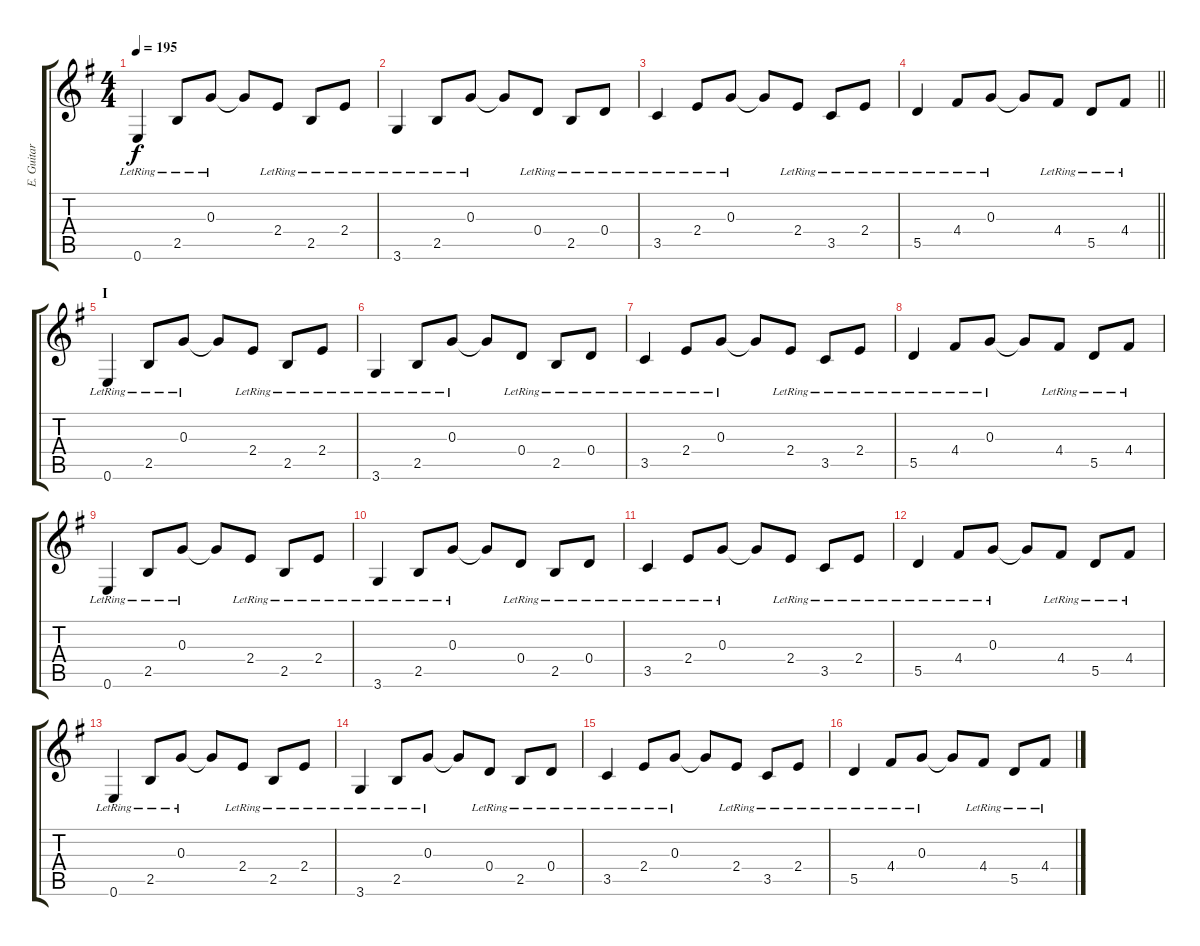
\track ("E. Guitar I" "E. Guitar ") {instrument overdrivenguitar}
\staff {score tabs}
\tuning (E4 B3 G3 D3 A2 E2) {hide}
\ts (4 4)
\tempo 195
\clef g2
\ks g
0.6{lr}.4{dy f} 2.5{lr}.8 0.3{lr}.8 0.3{t}.8 2.4{lr}.8 2.5{lr}.8 2.4{lr}.8 |
3.6{lr}.4 2.5{lr}.8 0.3{lr}.8 0.3{t}.8 0.4{lr}.8 2.5{lr}.8 0.4{lr}.8 |
3.5{lr}.4 2.4{lr}.8 0.3{lr}.8 0.3{t}.8 2.4{lr}.8 3.5{lr}.8 2.4{lr}.8 |
\barLineRight lightlight
5.5{lr}.4 4.4{lr}.8 0.3{lr}.8 0.3{t}.8 4.4{lr}.8 5.5{lr}.8 4.4{lr}.8 |
\section ("" "I")
0.6{lr}.4 2.5{lr}.8 0.3{lr}.8 0.3{t}.8 2.4{lr}.8 2.5{lr}.8 2.4{lr}.8 |
3.6{lr}.4 2.5{lr}.8 0.3{lr}.8 0.3{t}.8 0.4{lr}.8 2.5{lr}.8 0.4{lr}.8 |
3.5{lr}.4 2.4{lr}.8 0.3{lr}.8 0.3{t}.8 2.4{lr}.8 3.5{lr}.8 2.4{lr}.8 |
5.5{lr}.4 4.4{lr}.8 0.3{lr}.8 0.3{t}.8 4.4{lr}.8 5.5{lr}.8 4.4{lr}.8 |
0.6{lr}.4 2.5{lr}.8 0.3{lr}.8 0.3{t}.8 2.4{lr}.8 2.5{lr}.8 2.4{lr}.8 |
3.6{lr}.4 2.5{lr}.8 0.3{lr}.8 0.3{t}.8 0.4{lr}.8 2.5{lr}.8 0.4{lr}.8 |
3.5{lr}.4 2.4{lr}.8 0.3{lr}.8 0.3{t}.8 2.4{lr}.8 3.5{lr}.8 2.4{lr}.8 |
5.5{lr}.4 4.4{lr}.8 0.3{lr}.8 0.3{t}.8 4.4{lr}.8 5.5{lr}.8 4.4{lr}.8 |
0.6{lr}.4 2.5{lr}.8 0.3{lr}.8 0.3{t}.8 2.4{lr}.8 2.5{lr}.8 2.4{lr}.8 |
3.6{lr}.4 2.5{lr}.8 0.3{lr}.8 0.3{t}.8 0.4{lr}.8 2.5{lr}.8 0.4{lr}.8 |
3.5{lr}.4 2.4{lr}.8 0.3{lr}.8 0.3{t}.8 2.4{lr}.8 3.5{lr}.8 2.4{lr}.8 |
5.5{lr}.4 4.4{lr}.8 0.3{lr}.8 0.3{t}.8 4.4{lr}.8 5.5{lr}.8 4.4{lr}.8
